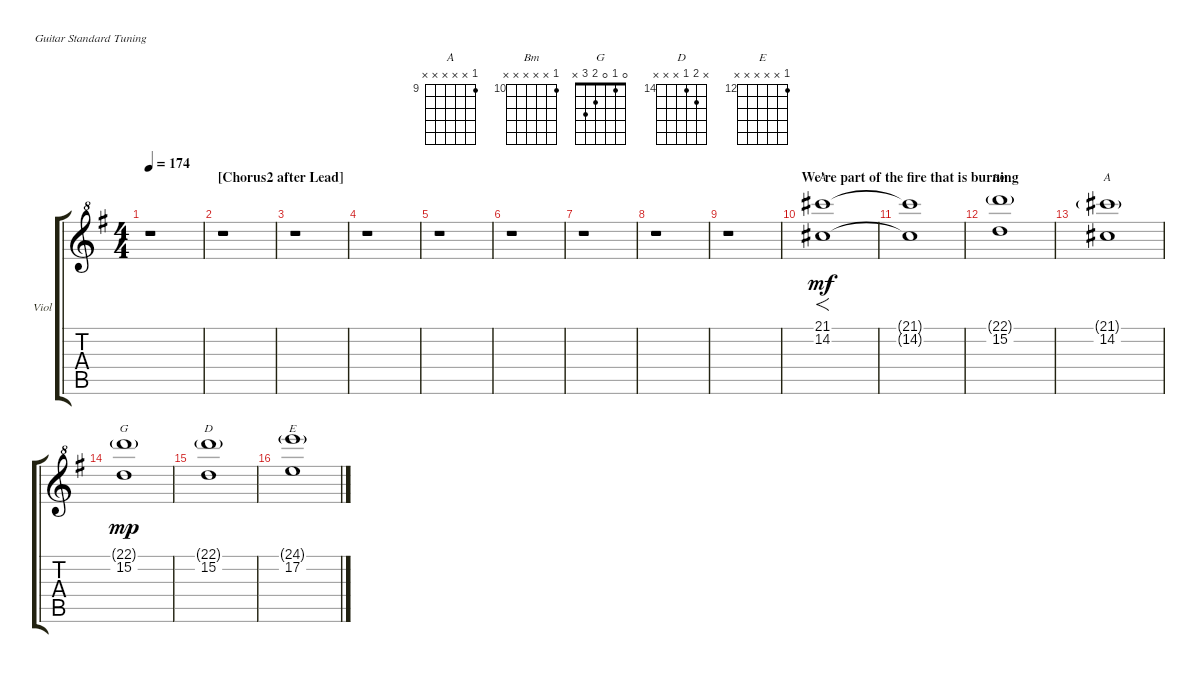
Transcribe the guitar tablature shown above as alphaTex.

\bracketExtendMode groupsimilarinstruments
\firstSystemTrackNameOrientation horizontal
\otherSystemsTrackNameOrientation horizontal
\track ("Mellotron Violins" "Viol") {instrument electricguitarclean}
\staff {score tabs}
\tuning (E4 B3 G3 D3 A2 E2)
\chord ("A" 9 x x x x x) {firstfret 9}
\chord ("Bm" 10 x x x x x) {firstfret 10}
\chord ("G" 0 1 0 2 3 x)
\chord ("D" x 15 14 x x x) {firstfret 14}
\chord ("E" 12 x x x x x) {firstfret 12}
\ts (4 4)
\tempo 174
\clef g2
\ottava 8va
\ks eminor
r.1{dy mp} |
\section ("" "[Chorus2 after Lead]")
r.1 |
r.1 |
r.1 |
r.1 |
r.1 |
r.1 |
r.1 |
r.1 |
\section ("" "We're part of the fire that is burning")
(14.2 21.1).1{f ch "A" dy mf} |
(14.2{t} 21.1{t}).1 |
(15.2 22.1{g}).1{ch "Bm"} |
(14.2 21.1{g}).1{ch "A"} |
(15.2 22.1{g}).1{ch "G" dy mp} |
(15.2 22.1{g}).1{ch "D"} |
(17.2 24.1{g}).1{ch "E"}
